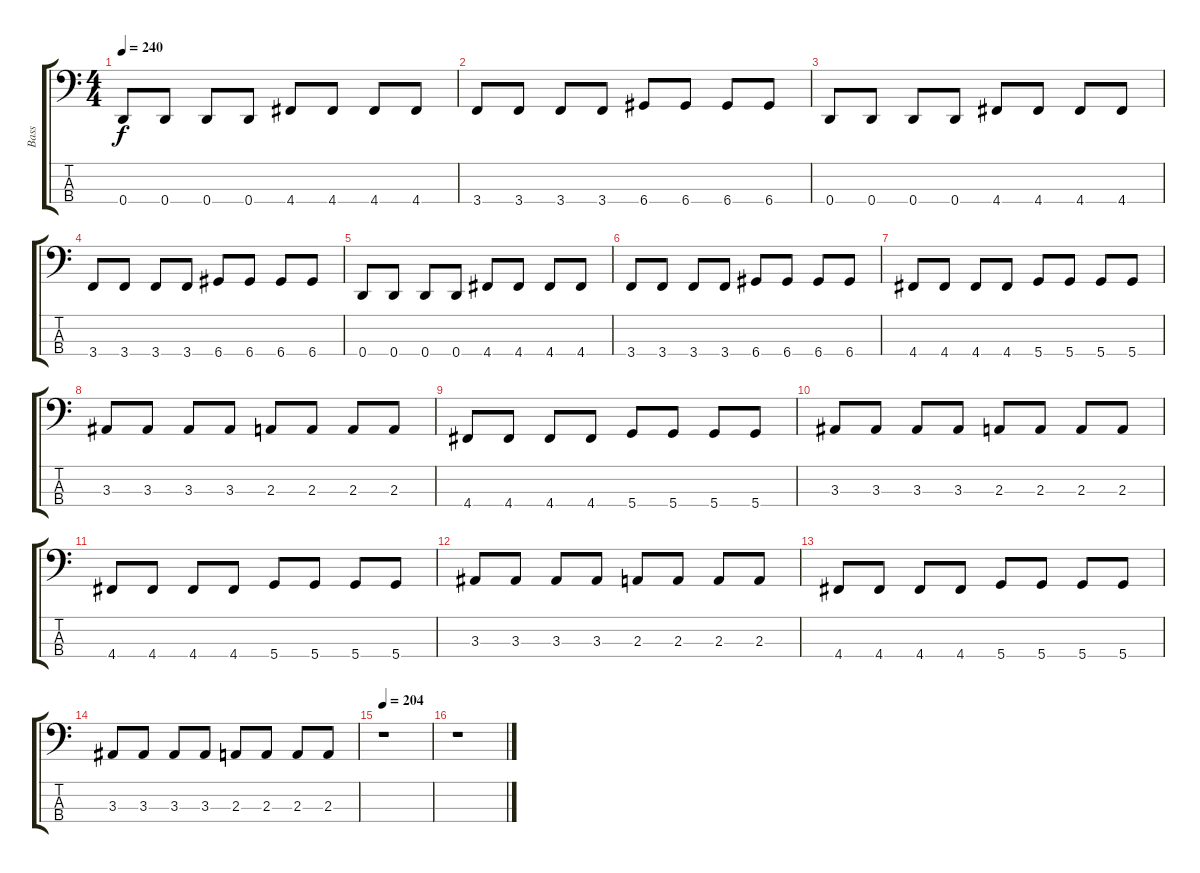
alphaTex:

\track ("Bass" "Bass") {instrument electricbasspick}
\staff {score tabs}
\tuning (F2 C2 G1 D1) {hide}
\ts (4 4)
\tempo 240
\clef f4
\ks c
0.4.8{dy f} 0.4.8 0.4.8 0.4.8 4.4.8 4.4.8 4.4.8 4.4.8 |
3.4.8 3.4.8 3.4.8 3.4.8 6.4.8 6.4.8 6.4.8 6.4.8 |
0.4.8 0.4.8 0.4.8 0.4.8 4.4.8 4.4.8 4.4.8 4.4.8 |
3.4.8 3.4.8 3.4.8 3.4.8 6.4.8 6.4.8 6.4.8 6.4.8 |
0.4.8 0.4.8 0.4.8 0.4.8 4.4.8 4.4.8 4.4.8 4.4.8 |
3.4.8 3.4.8 3.4.8 3.4.8 6.4.8 6.4.8 6.4.8 6.4.8 |
4.4.8 4.4.8 4.4.8 4.4.8 5.4.8 5.4.8 5.4.8 5.4.8 |
3.3.8 3.3.8 3.3.8 3.3.8 2.3.8 2.3.8 2.3.8 2.3.8 |
4.4.8 4.4.8 4.4.8 4.4.8 5.4.8 5.4.8 5.4.8 5.4.8 |
3.3.8 3.3.8 3.3.8 3.3.8 2.3.8 2.3.8 2.3.8 2.3.8 |
4.4.8 4.4.8 4.4.8 4.4.8 5.4.8 5.4.8 5.4.8 5.4.8 |
3.3.8 3.3.8 3.3.8 3.3.8 2.3.8 2.3.8 2.3.8 2.3.8 |
4.4.8 4.4.8 4.4.8 4.4.8 5.4.8 5.4.8 5.4.8 5.4.8 |
3.3.8 3.3.8 3.3.8 3.3.8 2.3.8 2.3.8 2.3.8 2.3.8 |
\tempo 204
r.1 |
r.1
